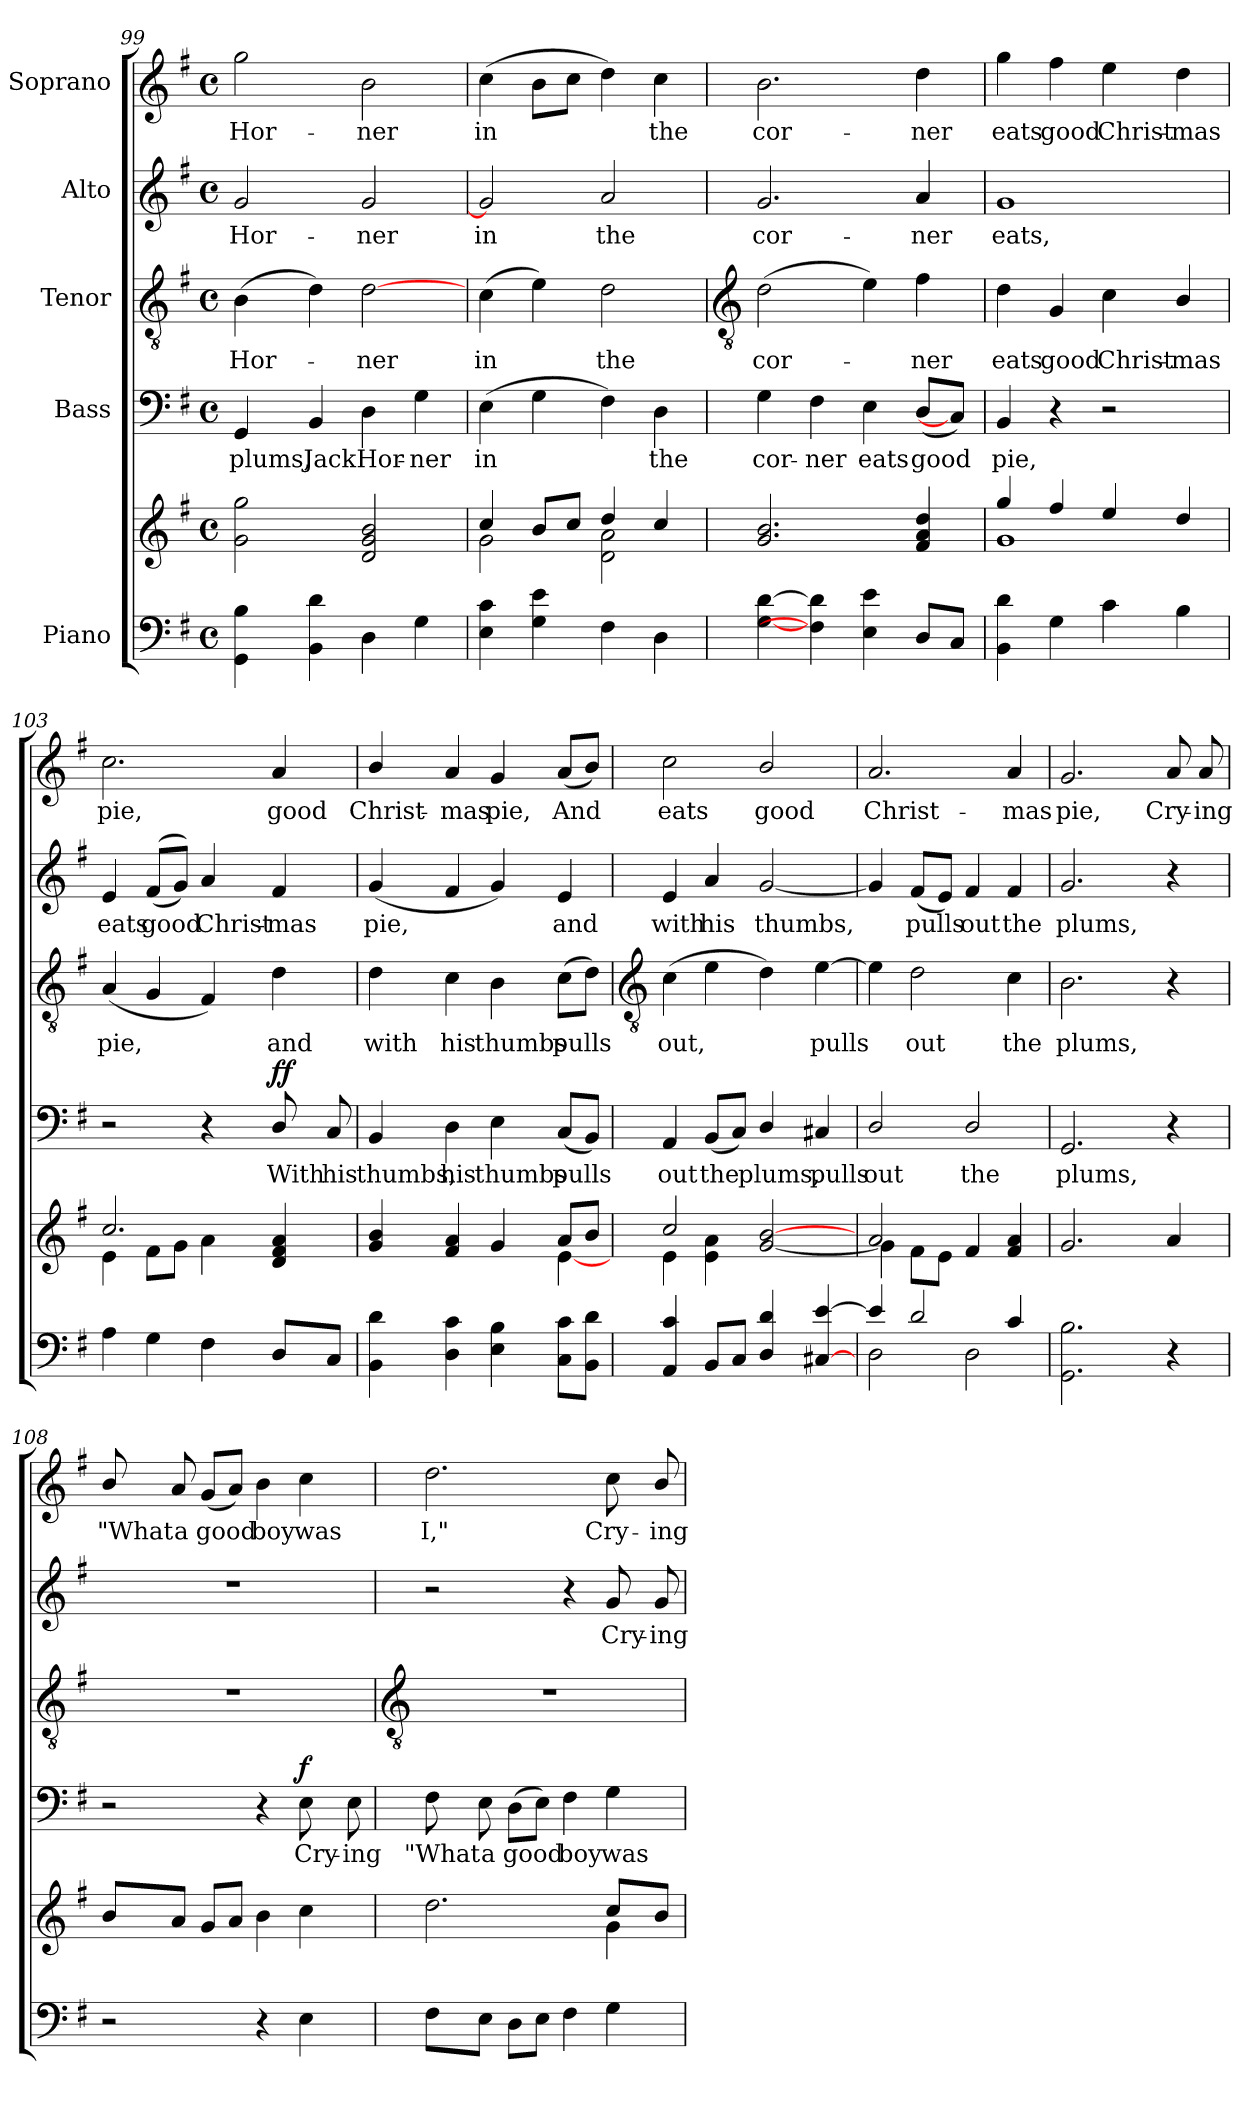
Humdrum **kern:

**kern	**kern	**kern	**text	**dynam	**kern	**text	**kern	**text	**kern	**text
*part5	*part5	*part4	*part4	*part4	*part3	*part3	*part2	*part2	*part1	*part1
*staff6	*staff5	*staff4	*staff4	*staff4	*staff3	*staff3	*staff2	*staff2	*staff1	*staff1
*I"Piano	*	*I"Bass	*	*	*I"Tenor	*	*I"Alto	*	*I"Soprano	*
*clefF4	*clefG2	*clefF4	*	*	*clefGv2	*	*clefG2	*	*clefG2	*
*k[f#]	*k[f#]	*k[f#]	*	*	*k[f#]	*	*k[f#]	*	*k[f#]	*
*G:	*G:	*G:	*	*	*G:	*	*G:	*	*G:	*
*M4/4	*M4/4	*M4/4	*	*	*M4/4	*	*M4/4	*	*M4/4	*
*met(c)	*met(c)	*met(c)	*	*	*met(c)	*	*met(c)	*	*met(c)	*
=99	=99	=99	=99	=99	=99	=99	=99	=99	=99	=99
*^	*^	*	*	*	*	*	*	*	*	*
!	!	!	!	!	!LO:LY:b	!	!	!LO:LY:b	!	!LO:LY:b	!	!LO:LY:b
4GG 4B	4ryy	2g\ 2gg\	2ryy	4GG	plums,	.	(>4B	Hor-	2g	Hor-	2gg	Hor-
!	!	!	!	!	!LO:LY:b	!	!	!	!	!	!	!
4BB 4d	4ryy	.	.	4BB	Jack	.	4d)	.	.	.	.	.
!	!	!	!	!	!LO:LY:b	!	!	!LO:LY:b	!	!LO:LY:b	!	!LO:LY:b
4D	2ryy	2d/ 2g/ 2b/	2ryy	4D	Hor-	.	[2d	ner	2g	-ner	2b	-ner
!	!	!	!	!	!LO:LY:b	!	!	!	!	!	!	!
4G	.	.	.	4G	-ner	.	.	.	.	.	.	.
=100	=100	=100	=100	=100	=100	=100	=100	=100	=100	=100	=100	=100
!	!	!	!	!	!LO:LY:b	!	!	!LO:LY:b	!	!LO:LY:b	!	!LO:LY:b
4E 4c	2ryy	4cc/	2g\	(>4E	in	.	(>4c	in	2g]	in	(>4cc	in
4G 4e	.	8b/L	.	4G	.	.	4e)	.	.	.	8bL	.
.	.	8cc/J	.	.	.	.	.	.	.	.	8ccJ	.
!	!	!	!	!	!	!	!	!LO:LY:b	!	!LO:LY:b	!	!
4F#	2ryy	4dd/	2d\ 2a\	4F#)	.	.	2d	the	2a	the	4dd)	.
!	!	!	!	!	!LO:LY:b	!	!	!	!	!	!	!LO:LY:b
4D	.	4cc/	.	4D	the	.	.	.	.	.	4cc	the
*v	*v	*	*	*	*	*	*	*	*	*	*	*
!!LO:LB:g=z
=101	=101	=101	=101	=101	=101	=101	=101	=101	=101	=101	=101
*	*	*	*	*	*	*clefGv2	*	*	*	*	*
!	!	!	!	!LO:LY:b	!	!	!LO:LY:b	!	!LO:LY:b	!	!LO:LY:b
[4G [4d	2.g 2.b	2ryy	4G	cor-	.	(>2d	cor-	2.g	cor-	2.b	cor-
!	!	!	!	!LO:LY:b	!	!	!	!	!	!	!
4F#] 4d]	.	.	4F#	-ner	.	.	.	.	.	.	.
!	!	!	!	!LO:LY:b	!	!	!	!	!	!	!
4E 4e	.	2ryy	4E	eats	.	4e)	.	.	.	.	.
!	!	!	!	!LO:LY:b	!	!	!LO:LY:b	!	!LO:LY:b	!	!LO:LY:b
8DL	4f# 4a 4dd	.	(<8DL	good	.	4f#	ner	4a	-ner	4dd	-ner
8CJ	.	.	8CJ])	.	.	.	.	.	.	.	.
=102	=102	=102	=102	=102	=102	=102	=102	=102	=102	=102	=102
!	!	!	!	!LO:LY:b	!	!	!LO:LY:b	!	!LO:LY:b	!	!LO:LY:b
4BB 4d	4gg/	1g\	4BB	pie,	.	4d	eats	1g	eats,	4gg	eats
!	!	!	!	!	!	!	!LO:LY:b	!	!	!	!LO:LY:b
4G	4ff#/	.	4r	.	.	4G	good	.	.	4ff#	good
!	!	!	!	!	!	!	!LO:LY:b	!	!	!	!LO:LY:b
4c	4ee/	.	2r	.	.	4c	Christ-	.	.	4ee	Christ-
!	!	!	!	!	!	!	!LO:LY:b	!	!	!	!LO:LY:b
4B	4dd/	.	.	.	.	4B/	-mas	.	.	4dd	-mas
=103	=103	=103	=103	=103	=103	=103	=103	=103	=103	=103	=103
!	!	!	!	!	!	!	!LO:LY:b	!	!LO:LY:b	!	!LO:LY:b
4A	2.cc/	4e\	2r	.	.	(<4A	pie,	4e	eats	2.cc	pie,
!	!	!	!	!	!	!	!	!	!LO:LY:b	!	!
4G	.	8f#\L	.	.	.	4G	.	(<(<8f#L	good	.	.
.	.	8g\J	.	.	.	.	.	8gJ))	.	.	.
!	!	!	!	!	!	!	!	!	!LO:LY:b	!	!
4F#	.	4a\	4r	.	.	4F#)	.	4a	Christ-	.	.
!	!	!	!	!LO:LY:b	!LO:DY:b	!	!LO:LY:b	!	!LO:LY:b	!	!LO:LY:b
8DL	4d 4f# 4a	4ryy	8D/	With	ff	4d	and	4f#	-mas	4a	good
!	!	!	!	!LO:LY:b	!	!	!	!	!	!	!
8CJ	.	.	8C	his	.	.	.	.	.	.	.
=104	=104	=104	=104	=104	=104	=104	=104	=104	=104	=104	=104
!	!	!	!	!LO:LY:b	!	!	!LO:LY:b	!	!LO:LY:b	!	!LO:LY:b
4BB 4d	4g 4b	2ryy	4BB	thumbs,	.	4d	with	(<4g	pie,	4b/	Christ-
!	!	!	!	!LO:LY:b	!	!	!LO:LY:b	!	!	!	!LO:LY:b
4D 4c	4f# 4a	.	4D	his	.	4c	his	4f#	.	4a	-mas
!	!	!	!	!LO:LY:b	!	!	!LO:LY:b	!	!	!	!LO:LY:b
4E 4B	4g	4ryy	4E	thumbs	.	4B	thumbs	4g)	.	4g	pie,
!	!	!	!	!LO:LY:b	!	!	!LO:LY:b	!	!LO:LY:b	!	!LO:LY:b
8C 8cL	8aL	[4e\	(<8CL	pulls	.	(>8cL	pulls	4e	and	(<8aL	And
8BB 8dJ	8bJ	.	8BBJ)	.	.	8dJ)	.	.	.	8bJ)	.
!!LO:LB:g=z
=105	=105	=105	=105	=105	=105	=105	=105	=105	=105	=105	=105
*	*	*	*	*	*	*clefGv2	*	*	*	*	*
*^	*	*	*	*	*	*	*	*	*	*	*
!	!	!	!	!	!LO:LY:b	!	!	!LO:LY:b	!	!LO:LY:b	!	!LO:LY:b
4AA 4c	1ryy	2cc/	4e\	4AA	out	.	(>4c	out,	4e	with	2cc	eats
!	!	!	!	!	!LO:LY:b	!	!	!	!	!LO:LY:b	!	!
8BBL	.	.	4e\ 4a\	(<8BBL	the	.	4e	.	4a	his	.	.
8CJ	.	.	.	8CJ)	.	.	.	.	.	.	.	.
!	!	!	!	!	!LO:LY:b	!	!	!	!	!LO:LY:b	!	!LO:LY:b
4D 4d	.	[2g [2b	2ryy	4D/	plums,	.	4d)	.	[2g	thumbs,	2b/	good
!	!	!	!	!	!LO:LY:b	!	!	!LO:LY:b	!	!	!	!
[4C#X [4e	.	.	.	4C#X	pulls	.	[4e	pulls	.	.	.	.
=106	=106	=106	=106	=106	=106	=106	=106	=106	=106	=106	=106	=106
!	!	!	!	!	!LO:LY:b	!	!	!	!	!	!	!LO:LY:b
4e/]	2D\	2a	4g\]	2D/	out	.	4e]	.	4g]	.	2.a	Christ-
!	!	!	!	!	!	!	!	!LO:LY:b	!	!LO:LY:b	!	!
2d/	.	.	8f#\L	.	.	.	2d	out	(<8f#L	pulls	.	.
.	.	.	8e\J	.	.	.	.	.	8eJ)	.	.	.
!	!	!	!	!	!LO:LY:b	!	!	!	!	!LO:LY:b	!	!
.	2D\	4f#	4ryy	2D/	the	.	.	.	4f#	out	.	.
!	!	!	!	!	!	!	!	!LO:LY:b	!	!LO:LY:b	!	!LO:LY:b
4c/	.	4f# 4a	4ryy	.	.	.	4c	the	4f#	the	4a	-mas
=107	=107	=107	=107	=107	=107	=107	=107	=107	=107	=107	=107	=107
!	!	!	!	!	!LO:LY:b	!	!	!LO:LY:b	!	!LO:LY:b	!	!LO:LY:b
2.GG 2.B	2ryy	2.g	2ryy	2.GG	plums,	.	2.B	plums,	2.g	plums,	2.g	pie,
.	2ryy	.	2ryy	.	.	.	.	.	.	.	.	.
!	!	!	!	!	!	!	!	!	!	!	!	!LO:LY:b
4r	.	4a	.	4r	.	.	4r	.	4r	.	8a	Cry-
!	!	!	!	!	!	!	!	!	!	!	!	!LO:LY:b
.	.	.	.	.	.	.	.	.	.	.	8a	-ing
=108	=108	=108	=108	=108	=108	=108	=108	=108	=108	=108	=108	=108
!	!	!	!	!	!	!	!	!	!	!	!	!LO:LY:b
2r	2ryy	8bL	2ryy	2r	.	.	1r	.	1r	.	8b/	"What
!	!	!	!	!	!	!	!	!	!	!	!	!LO:LY:b
.	.	8aJ	.	.	.	.	.	.	.	.	8a	a
!	!	!	!	!	!	!	!	!	!	!	!	!LO:LY:b
.	.	8gL	.	.	.	.	.	.	.	.	(<8gL	good
.	.	8aJ	.	.	.	.	.	.	.	.	8aJ)	.
!	!	!	!	!	!	!	!	!	!	!	!	!LO:LY:b
4r	2ryy	4b	2ryy	4r	.	.	.	.	.	.	4b	boy
!	!	!	!	!	!LO:LY:b	!LO:DY:b	!	!	!	!	!	!LO:LY:b
4E	.	4cc	.	8E	Cry-	f	.	.	.	.	4cc	was
!	!	!	!	!	!LO:LY:b	!	!	!	!	!	!	!
.	.	.	.	8E	-ing	.	.	.	.	.	.	.
!!LO:LB:g=z
=109	=109	=109	=109	=109	=109	=109	=109	=109	=109	=109	=109	=109
*	*	*	*	*	*	*	*clefGv2	*	*	*	*	*
!	!	!	!	!	!LO:LY:b	!	!	!	!	!	!	!LO:LY:b
8F#L	2ryy	2.dd	2.ryy	8F#	"What	.	1r	.	2r	.	2.dd	I,"
!	!	!	!	!	!LO:LY:b	!	!	!	!	!	!	!
8EJ	.	.	.	8E	a	.	.	.	.	.	.	.
!	!	!	!	!	!LO:LY:b	!	!	!	!	!	!	!
8DL	.	.	.	(>8DL	good	.	.	.	.	.	.	.
8EJ	.	.	.	8EJ)	.	.	.	.	.	.	.	.
!	!	!	!	!	!LO:LY:b	!	!	!	!	!	!	!
4F#	2ryy	.	.	4F#	boy	.	.	.	4r	.	.	.
!	!	!	!	!	!LO:LY:b	!	!	!	!	!LO:LY:b	!	!LO:LY:b
4G	.	8cc/L	4g\	4G	was	.	.	.	8g	Cry-	8cc	Cry-
!	!	!	!	!	!	!	!	!	!	!LO:LY:b	!	!LO:LY:b
.	.	8b/J	.	.	.	.	.	.	8g	-ing	8b/	-ing
*v	*v	*	*	*	*	*	*	*	*	*	*	*
*	*v	*v	*	*	*	*	*	*	*	*	*
=	=	=	=	=	=	=	=	=	=	=
*-	*-	*-	*-	*-	*-	*-	*-	*-	*-	*-
